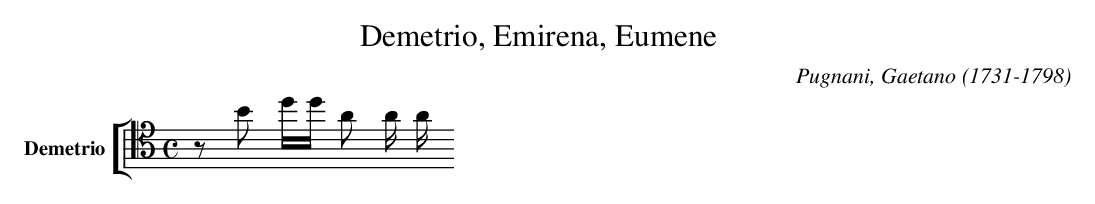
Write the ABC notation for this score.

X:1
T:Demetrio, Emirena, Eumene
C:Pugnani, Gaetano (1731-1798)
M:C
L:1/4
K:C
V: 19 clef=tenor name="Demetrio" sname="Dem."
%%staves [ 19 ]
[L:1/8] z B d/d/ A A/ A/
